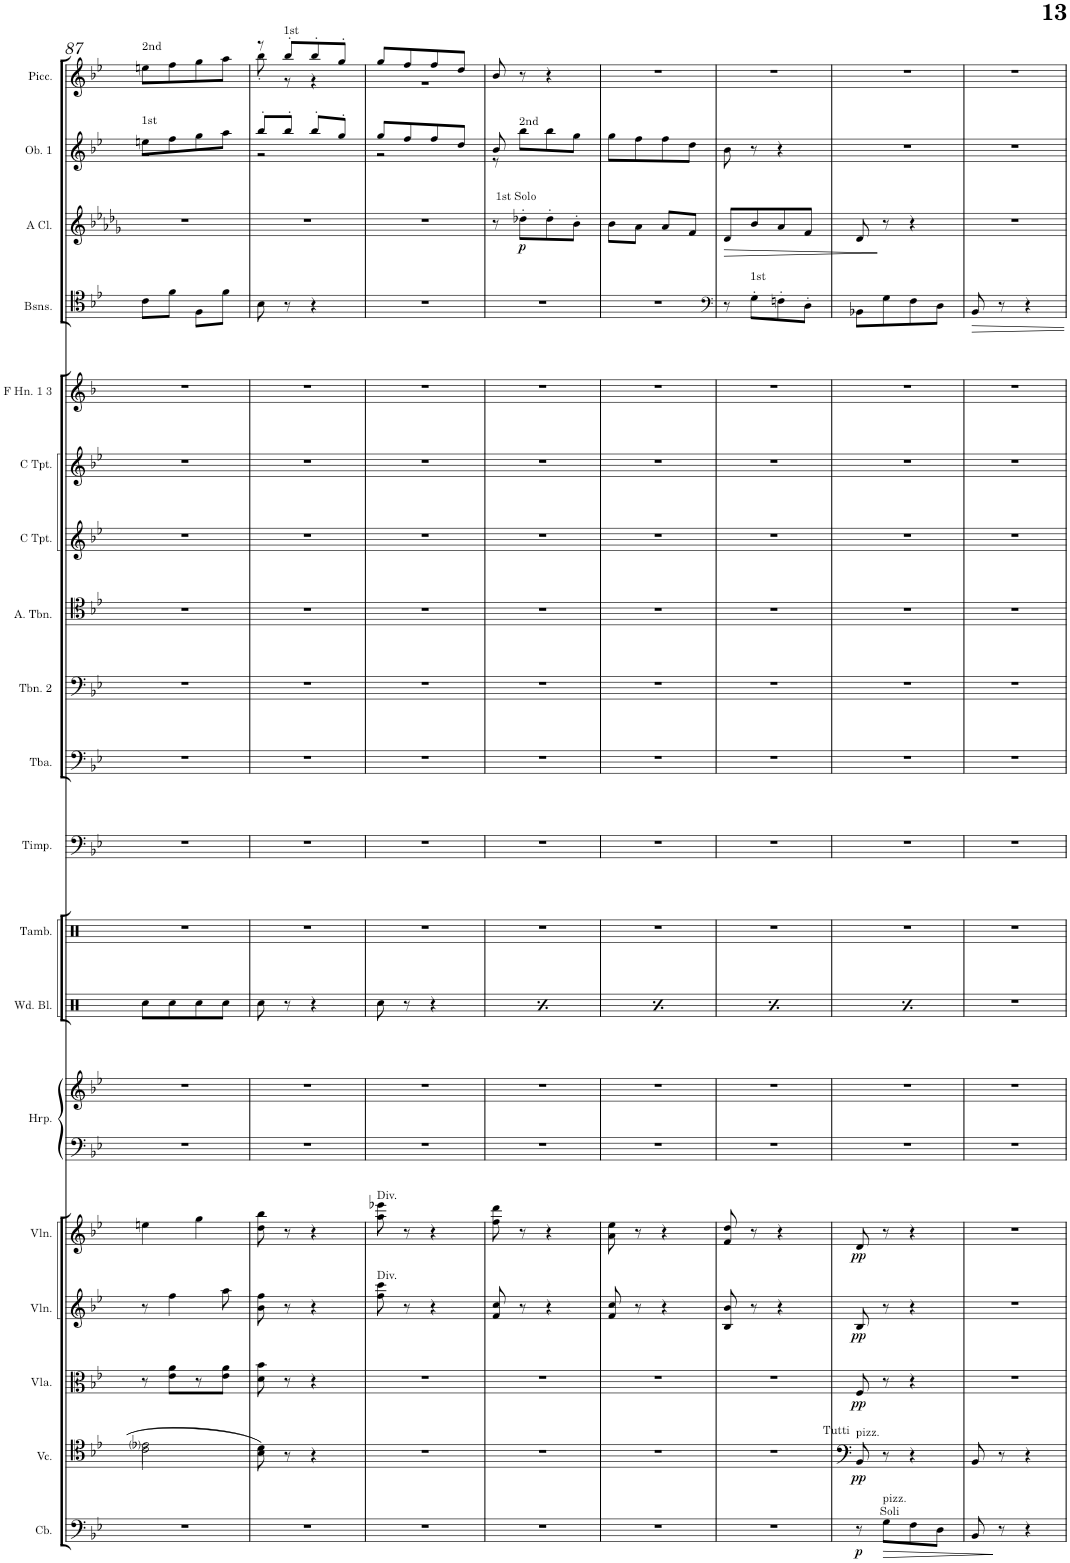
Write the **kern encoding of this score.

**kern	**dynam	**kern	**dynam	**kern	**dynam	**kern	**dynam	**kern	**dynam	**kern	**kern	**kern	**kern	**kern	**kern	**kern	**kern	**kern	**kern	**kern	**kern	**kern	**dynam	**kern	**kern
*part19	*part19	*part18	*part18	*part17	*part17	*part16	*part16	*part15	*part15	*part14	*part14	*part13	*part12	*part11	*part10	*part9	*part8	*part7	*part6	*part5	*part4	*part3	*part3	*part2	*part1
*staff20	*staff20	*staff19	*staff19	*staff18	*staff18	*staff17	*staff17	*staff16	*staff16	*staff15	*staff14	*staff13	*staff12	*staff11	*staff10	*staff9	*staff8	*staff7	*staff6	*staff5	*staff4	*staff3	*staff3	*staff2	*staff1
*I"Contrabass	*	*I"Violoncello	*	*I"Viola	*	*I"Violin	*	*I"Violin	*	*I"Harp	*	*I"Drumset	*I"Drumset	*I"Timpani	*I"Tuba	*I"Trombone 2	*I"Alto Trombone	*I"C Trumpet	*I"C Trumpet	*I"F Horn 1 &amp; 3	*I"Bassoon 1 &amp; 2	*I"A Clarinet	*	*I"Oboe 1	*I"Flute 1
*I'Cb.	*	*I'Vc.	*	*I'Vla.	*	*I'Vln.	*	*I'Vln.	*	*I'Hrp.	*	*I'D. Set	*I'D. Set	*I'Timp.	*I'Tba.	*I'Tbn. 2	*I'A. Tbn.	*I'C Tpt.	*I'C Tpt.	*I'F Hn. 1 3	*	*I'A Cl.	*	*I'Ob. 1	*I'Fl. 1
!!LO:PB:g=z
*clefF4	*	*clefC4	*	*clefG2	*	*clefG2	*	*clefG2	*	*clefF4	*clefG2	*clefX	*clefX	*clefF4	*clefF4	*clefF4	*clefC4	*clefG2	*clefG2	*clefG2	*clefC4	*clefG2	*	*clefG2	*clefG2
*Trd7c12	*	*	*	*	*	*	*	*	*	*	*	*	*	*	*	*	*	*	*	*Trd4c7	*	*Trd2c3	*	*	*Trd-7c-12
*k[b-e-]	*	*k[b-e-]	*	*k[b-e-]	*	*k[b-e-]	*	*k[b-e-]	*	*k[b-e-]	*k[b-e-]	*k[]	*k[]	*k[b-e-]	*k[b-e-]	*k[b-e-]	*k[b-e-]	*k[b-e-]	*k[b-e-]	*k[b-]	*k[b-e-]	*k[b-e-a-d-g-]	*	*k[b-e-]	*k[b-e-]
*M2/4	*	*M2/4	*	*M2/4	*	*M2/4	*	*M2/4	*	*M2/4	*M2/4	*M2/4	*M2/4	*M2/4	*M2/4	*M2/4	*M2/4	*M2/4	*M2/4	*M2/4	*M2/4	*M2/4	*	*M2/4	*M2/4
=87	=87	=87	=87	=87	=87	=87	=87	=87	=87	=87	=87	=87	=87	=87	=87	=87	=87	=87	=87	=87	=87	=87	=87	=87	=87
*	*	*^	*	*	*	*	*	*	*	*	*	*	*	*	*	*	*	*	*	*	*	*	*	*^	*
!	!	!	!	!	!	!	!	!	!	!	!	!	!	!	!	!	!	!	!	!	!	!	!	!	!	!	!LO:TX:a:t=2nd
!	!	!	!	!	!	!	!	!	!	!	!	!	!	!	!	!	!	!	!	!	!	!	!	!	!LO:TX:a:t=1st	!	!
2r	.	2e-i\	2c\	.	8r	.	8r	.	4een\	.	2r	2r	8Rcc\L	2r	2r	2r	2r	2r	2r	2r	2r	8c'\L	2r	.	8een'\L	2r	8een'\L
.	.	.	.	.	8e-\ 8a\L	.	4ff\	.	.	.	.	.	8Rcc\	.	.	.	.	.	.	.	.	8f'\J	.	.	8ff'\	.	8ff'\
.	.	.	.	.	8r	.	.	.	4gg\	.	.	.	8Rcc\	.	.	.	.	.	.	.	.	8F'\L	.	.	8gg'\	.	8gg'\
.	.	.	.	.	8e-\ 8a\J	.	8aa\	.	.	.	.	.	8Rcc\J	.	.	.	.	.	.	.	.	8f'\J	.	.	8aa'\J	.	8aa'\J
*	*	*v	*v	*	*	*	*	*	*	*	*	*	*	*	*	*	*	*	*	*	*	*	*	*	*	*	*
=88	=88	=88	=88	=88	=88	=88	=88	=88	=88	=88	=88	=88	=88	=88	=88	=88	=88	=88	=88	=88	=88	=88	=88	=88	=88	=88
*	*	*	*	*	*	*	*	*	*	*	*	*	*	*	*	*	*	*	*	*	*	*	*	*	*	*^
2r	.	8B-\ 8d\	.	8d\ 8b-\	.	8b-\ 8ff\	.	8dd\ 8bb-\	.	2r	2r	8Rcc\	2r	2r	2r	2r	2r	2r	2r	2r	8B-\	2r	.	8bb-'/L	2r	8r	8bb-'\
!	!	!	!	!	!	!	!	!	!	!	!	!	!	!	!	!	!	!	!	!	!	!	!	!	!	!LO:TX:a:t=1st	!
.	.	8r	.	8r	.	8r	.	8r	.	.	.	8r	.	.	.	.	.	.	.	.	8r	.	.	8bb-'/J	.	8bb-'/L	8r
.	.	4r	.	4r	.	4r	.	4r	.	.	.	4r	.	.	.	.	.	.	.	.	4r	.	.	8bb-'/L	.	8bb-'/	4r
.	.	.	.	.	.	.	.	.	.	.	.	.	.	.	.	.	.	.	.	.	.	.	.	8gg'/J	.	8gg'/J	.
=89	=89	=89	=89	=89	=89	=89	=89	=89	=89	=89	=89	=89	=89	=89	=89	=89	=89	=89	=89	=89	=89	=89	=89	=89	=89	=89	=89
!	!	!	!	!	!	!	!	!LO:TX:a:t=Div.	!	!	!	!	!	!	!	!	!	!	!	!	!	!	!	!	!	!	!
!	!	!	!	!	!	!LO:TX:a:t=Div.	!	!	!	!	!	!	!	!	!	!	!	!	!	!	!	!	!	!	!	!	!
2r	.	2r	.	2r	.	8ff\ 8ccc\	.	8aa\ 8eee-X\	.	2r	2r	8Rcc\	2r	2r	2r	2r	2r	2r	2r	2r	2r	2r	.	8gg'/L	2r	8gg'/L	2r
.	.	.	.	.	.	8r	.	8r	.	.	.	8r	.	.	.	.	.	.	.	.	.	.	.	8ff'/	.	8ff'/	.
.	.	.	.	.	.	4r	.	4r	.	.	.	4r	.	.	.	.	.	.	.	.	.	.	.	8ff'/	.	8ff'/	.
.	.	.	.	.	.	.	.	.	.	.	.	.	.	.	.	.	.	.	.	.	.	.	.	8dd'/J	.	8dd'/J	.
*	*	*	*	*	*	*	*	*	*	*	*	*	*	*	*	*	*	*	*	*	*	*	*	*	*	*v	*v
=90	=90	=90	=90	=90	=90	=90	=90	=90	=90	=90	=90	=90	=90	=90	=90	=90	=90	=90	=90	=90	=90	=90	=90	=90	=90	=90
2r	.	2r	.	2r	.	8f/ 8cc/	.	8ff\ 8ddd\	.	2r	2r	8Rcc\	2r	2r	2r	2r	2r	2r	2r	2r	2r	8r	.	8b-'/	8r	8b-'/
!	!	!	!	!	!	!	!	!	!	!	!	!	!	!	!	!	!	!	!	!	!	!	!	!LO:TX:a:t=2nd	!	!
!	!	!	!	!	!	!	!	!	!	!	!	!	!	!	!	!	!	!	!	!	!	!LO:TX:a:t=1st Solo	!	!	!	!
!	!	!	!	!	!	!	!	!	!	!	!	!	!	!	!	!	!	!	!	!	!	!	!LO:DY:b	!	!	!
.	.	.	.	.	.	8r	.	8r	.	.	.	8r	.	.	.	.	.	.	.	.	.	8dd-X'>\L	p	8ryy	8bb-'\L	8r
.	.	.	.	.	.	4r	.	4r	.	.	.	4r	.	.	.	.	.	.	.	.	.	8dd-'>\	.	8ryy	8bb-'\	4r
.	.	.	.	.	.	.	.	.	.	.	.	.	.	.	.	.	.	.	.	.	.	8b-'>\J	.	8ryy	8gg'\J	.
*	*	*	*	*	*	*	*	*	*	*	*	*	*	*	*	*	*	*	*	*	*	*	*	*v	*v	*
=91	=91	=91	=91	=91	=91	=91	=91	=91	=91	=91	=91	=91	=91	=91	=91	=91	=91	=91	=91	=91	=91	=91	=91	=91	=91
2r	.	2r	.	2r	.	8f/ 8cc/	.	8a\ 8ee-\	.	2r	2r	8Rcc\	2r	2r	2r	2r	2r	2r	2r	2r	2r	8b-'<\L	.	8gg'\L	2r
.	.	.	.	.	.	8r	.	8r	.	.	.	8r	.	.	.	.	.	.	.	.	.	8a-'<\J	.	8ff'\	.
.	.	.	.	.	.	4r	.	4r	.	.	.	4r	.	.	.	.	.	.	.	.	.	8a-'</L	.	8ff'\	.
.	.	.	.	.	.	.	.	.	.	.	.	.	.	.	.	.	.	.	.	.	.	8f'</J	.	8dd'\J	.
=92	=92	=92	=92	=92	=92	=92	=92	=92	=92	=92	=92	=92	=92	=92	=92	=92	=92	=92	=92	=92	=92	=92	=92	=92	=92
*	*	*	*	*	*	*	*	*	*	*	*	*	*	*	*	*	*	*	*	*	*clefF4	*	*	*	*
2r	.	2r	.	2r	.	8B-/ 8b-/	.	8f/ 8dd/	.	2r	2r	8Rcc\	2r	2r	2r	2r	2r	2r	2r	2r	8r	8d-'>/L	.	8b-'\	2r
!	!	!	!	!	!	!	!	!	!	!	!	!	!	!	!	!	!	!	!	!	!LO:TX:a:t=1st	!	!	!	!
.	.	.	.	.	.	8r	.	8r	.	.	.	8r	.	.	.	.	.	.	.	.	8G'>\L	8b-'>/	.	8r	.
.	.	.	.	.	.	4r	.	4r	.	.	.	4r	.	.	.	.	.	.	.	.	8Fn'>\	8a-'</	.	4r	.
.	.	.	.	.	.	.	.	.	.	.	.	.	.	.	.	.	.	.	.	.	8D'>\J	8f'</J	.	.	.
=93	=93	=93	=93	=93	=93	=93	=93	=93	=93	=93	=93	=93	=93	=93	=93	=93	=93	=93	=93	=93	=93	=93	=93	=93	=93
!	!	!LO:TX:a:t=Tutti	!	!	!	!	!	!	!	!	!	!	!	!	!	!	!	!	!	!	!	!	!	!	!
!	!	!LO:TX:a:t=pizz.	!	!	!	!	!	!	!	!	!	!	!	!	!	!	!	!	!	!	!	!	!	!	!
!	!LO:DY:b	!	!LO:DY:b	!	!LO:DY:b	!	!LO:DY:b	!	!LO:DY:b	!	!	!	!	!	!	!	!	!	!	!	!	!	!	!	!
8r	p	8BB-/	pp	8F/	pp	8B-/	pp	8d/	pp	2r	2r	8Rcc\	2r	2r	2r	2r	2r	2r	2r	2r	8BB-X'\L	8d-'/	.	2r	2r
!LO:TX:a:t=Soli	!	!	!	!	!	!	!	!	!	!	!	!	!	!	!	!	!	!	!	!	!	!	!	!	!
!LO:TX:a:t=pizz.	!	!	!	!	!	!	!	!	!	!	!	!	!	!	!	!	!	!	!	!	!	!	!	!	!
8G\L	.	8r	.	8r	.	8r	.	8r	.	.	.	8r	.	.	.	.	.	.	.	.	8G'\	8r	.	.	.
8F\	.	4r	.	4r	.	4r	.	4r	.	.	.	4r	.	.	.	.	.	.	.	.	8F'\	4r	.	.	.
8D\J	.	.	.	.	.	.	.	.	.	.	.	.	.	.	.	.	.	.	.	.	8D'\J	.	.	.	.
=94	=94	=94	=94	=94	=94	=94	=94	=94	=94	=94	=94	=94	=94	=94	=94	=94	=94	=94	=94	=94	=94	=94	=94	=94	=94
8BB-/	.	8BB-/	.	2r	.	2r	.	2r	.	2r	2r	2r	2r	2r	2r	2r	2r	2r	2r	2r	8BB-/	2r	.	2r	2r
8r	.	8r	.	.	.	.	.	.	.	.	.	.	.	.	.	.	.	.	.	.	8r	.	.	.	.
4r	.	4r	.	.	.	.	.	.	.	.	.	.	.	.	.	.	.	.	.	.	4r	.	.	.	.
=	=	=	=	=	=	=	=	=	=	=	=	=	=	=	=	=	=	=	=	=	=	=	=	=	=
*-	*-	*-	*-	*-	*-	*-	*-	*-	*-	*-	*-	*-	*-	*-	*-	*-	*-	*-	*-	*-	*-	*-	*-	*-	*-
